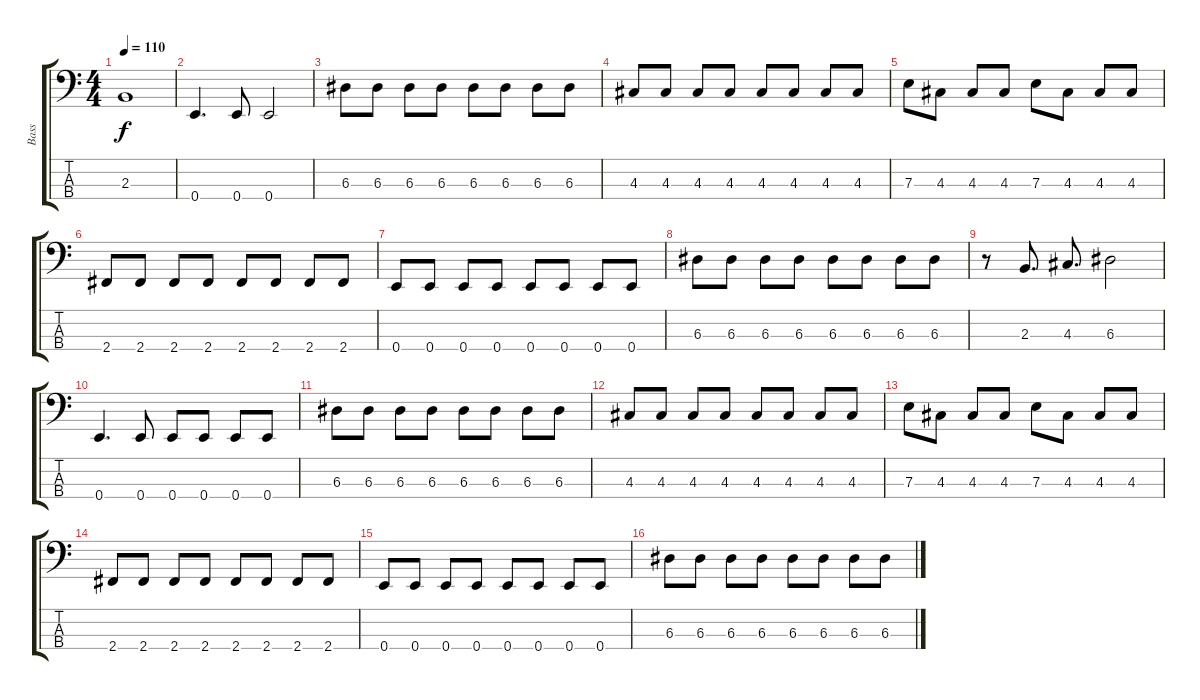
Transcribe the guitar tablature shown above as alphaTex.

\track ("Bass" "Bass") {instrument electricbassfinger}
\staff {score tabs}
\tuning (G2 D2 A1 E1) {hide}
\ts (4 4)
\tempo 110
\clef f4
\ks c
2.3.1{dy f} |
0.4.4{d} 0.4.8 0.4.2 |
6.3.8 6.3.8 6.3.8 6.3.8 6.3.8 6.3.8 6.3.8 6.3.8 |
4.3.8 4.3.8 4.3.8 4.3.8 4.3.8 4.3.8 4.3.8 4.3.8 |
7.3.8 4.3.8 4.3.8 4.3.8 7.3.8 4.3.8 4.3.8 4.3.8 |
2.4.8 2.4.8 2.4.8 2.4.8 2.4.8 2.4.8 2.4.8 2.4.8 |
0.4.8 0.4.8 0.4.8 0.4.8 0.4.8 0.4.8 0.4.8 0.4.8 |
6.3.8 6.3.8 6.3.8 6.3.8 6.3.8 6.3.8 6.3.8 6.3.8 |
r.8 2.3.8{d} 4.3.8{d} 6.3.2 |
0.4.4{d} 0.4.8 0.4.8 0.4.8 0.4.8 0.4.8 |
6.3.8 6.3.8 6.3.8 6.3.8 6.3.8 6.3.8 6.3.8 6.3.8 |
4.3.8 4.3.8 4.3.8 4.3.8 4.3.8 4.3.8 4.3.8 4.3.8 |
7.3.8 4.3.8 4.3.8 4.3.8 7.3.8 4.3.8 4.3.8 4.3.8 |
2.4.8 2.4.8 2.4.8 2.4.8 2.4.8 2.4.8 2.4.8 2.4.8 |
0.4.8 0.4.8 0.4.8 0.4.8 0.4.8 0.4.8 0.4.8 0.4.8 |
6.3.8 6.3.8 6.3.8 6.3.8 6.3.8 6.3.8 6.3.8 6.3.8
